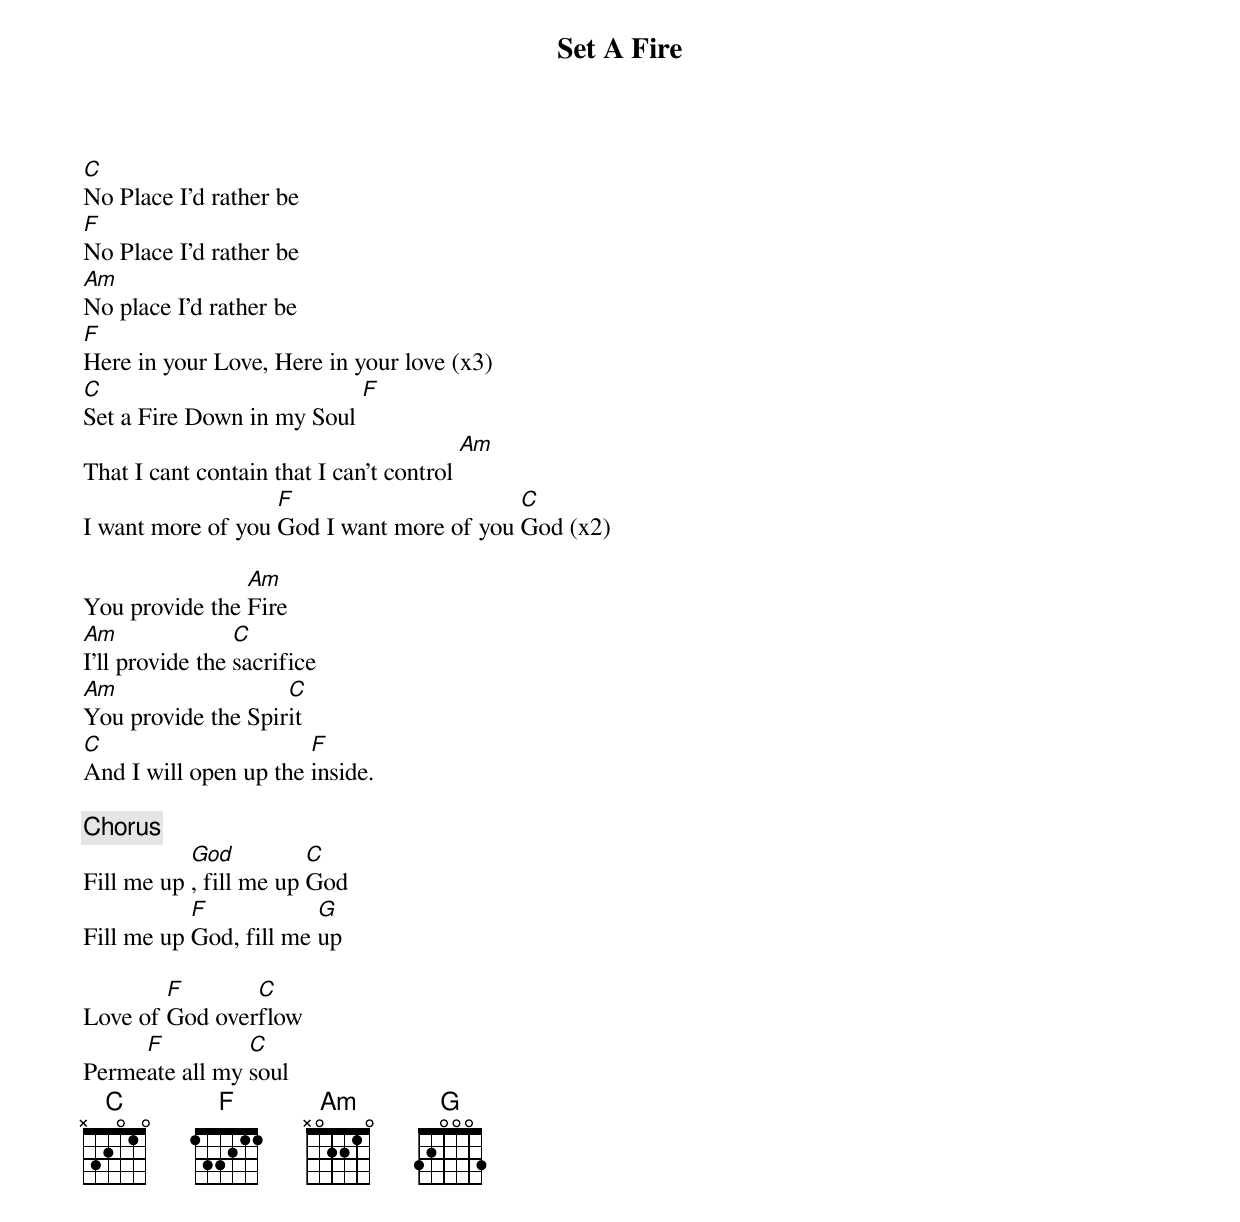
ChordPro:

{Title: Set A Fire}

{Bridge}
[C]No Place I'd rather be
[F]No Place I'd rather be
[Am]No place I'd rather be
[F]Here in your Love, Here in your love (x3)
[C]Set a Fire Down in my Soul [F]
That I cant contain that I can't control [Am]
I want more of you [F]God I want more of you [C]God (x2)

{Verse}
You provide the [Am]Fire
[Am]I'll provide the [C]sacrifice
[Am]You provide the Spir[C]it
[C]And I will open up the [F]inside.

{Chorus}
Fill me up [God], fill me up [C]God
Fill me up [F]God, fill me [G]up

{Bridge 2}
Love of [F]God over[C]flow
Perme[F]ate all my [C]soul
